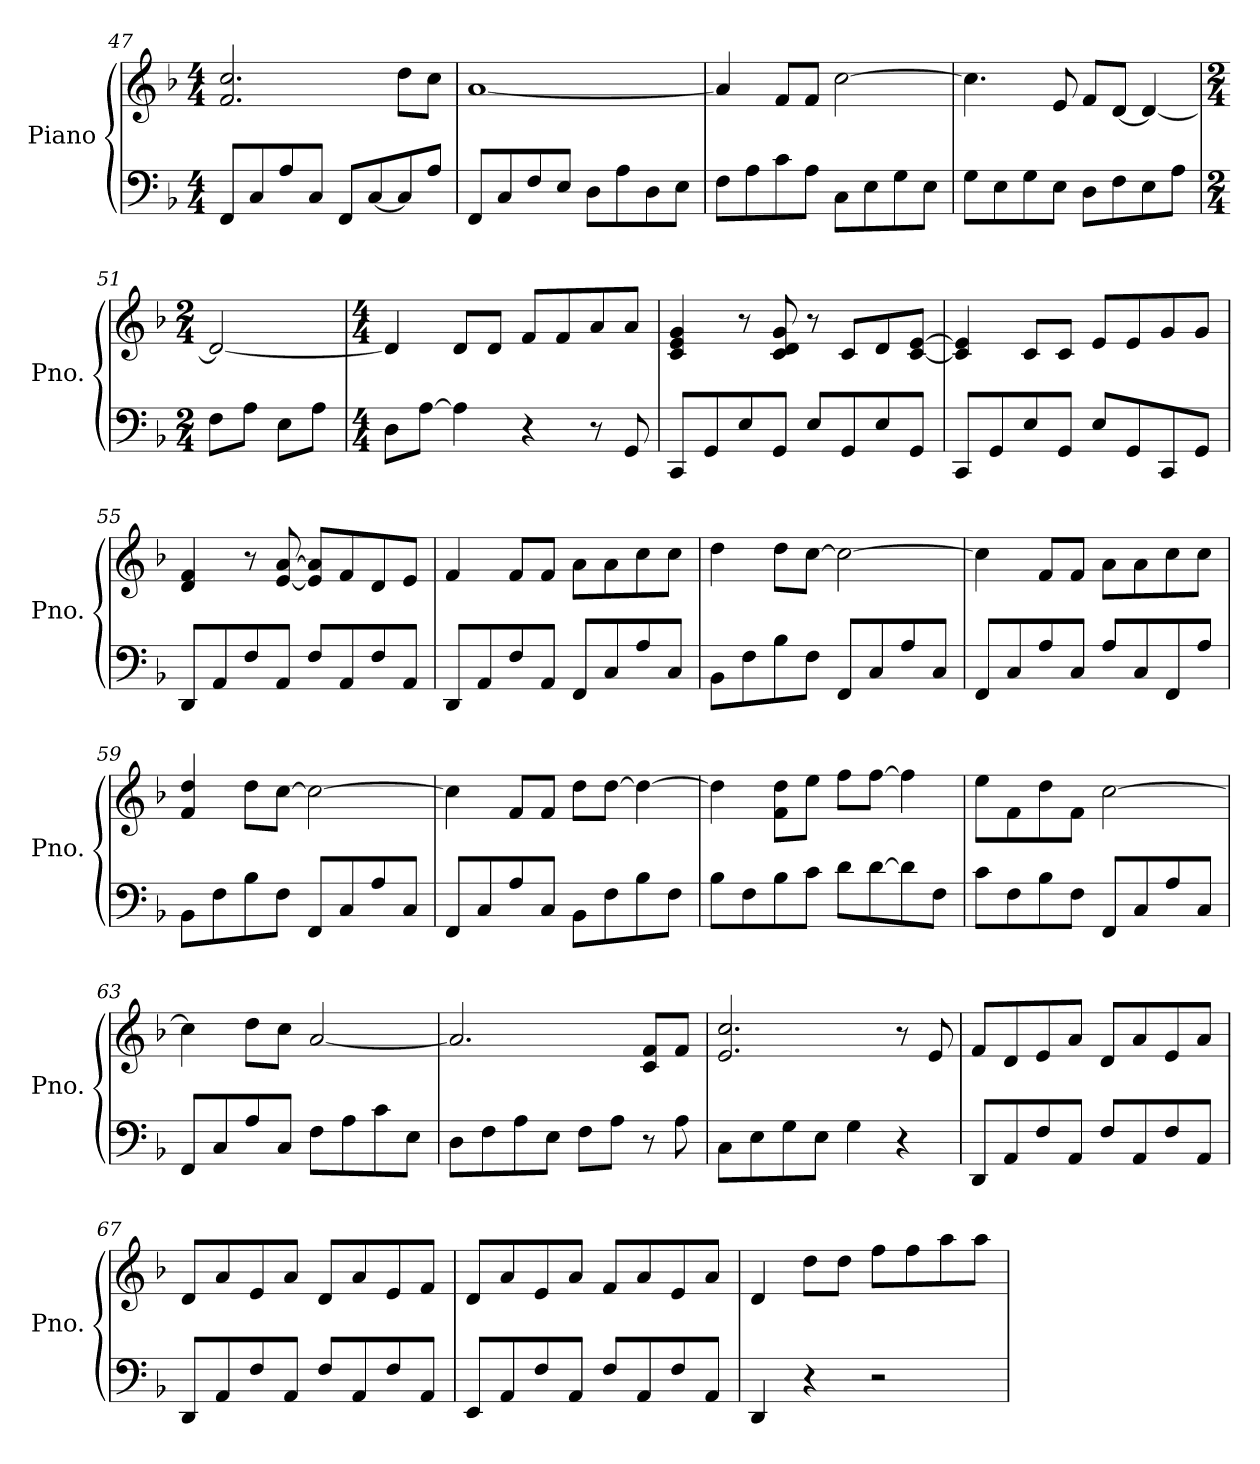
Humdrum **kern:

**kern	**kern
*part1	*part1
*staff2	*staff1
*I"Piano	*
*I'Pno.	*
*clefF4	*clefG2
*k[b-]	*k[b-]
*M4/4	*M4/4
=47	=47
8FF/L	2.f/ 2.cc/
8C/	.
8A/	.
8C/J	.
8FF/L	.
[8C/	.
8C/]	8dd\L
8A/J	8cc\J
=48	=48
8FF/L	[1a
8C/	.
8F/	.
8E/J	.
8D\L	.
8A\	.
8D\	.
8E\J	.
!!LO:LB:g=z
=49	=49
8F\L	4a/]
8A\	.
8c\	8f/L
8A\J	8f/J
8C\L	[2cc\
8E\	.
8G\	.
8E\J	.
=50	=50
8G\L	4.cc\]
8E\	.
8G\	.
8E\J	8e/
8D\L	8f/L
8F\	[8d/J
8E\	4d/_
8A\J	.
=51	=51
*M2/4	*M2/4
8F\L	2d/_
8A\J	.
8E\L	.
8A\J	.
=52	=52
*M4/4	*M4/4
8D\L	4d/]
[8A\J	.
4A\]	8d/L
.	8d/J
4r	8f/L
.	8f/
8r	8a/
8GG/	8a/J
!!LO:LB:g=z
=53	=53
8CC/L	4c/ 4e/ 4g/
8GG/	.
8E/	8r
8GG/J	8c/ 8d/ 8g/
8E/L	8r
8GG/	8c/L
8E/	8d/
8GG/J	[8c/ [8e/J
=54	=54
8CC/L	4c/] 4e/]
8GG/	.
8E/	8c/L
8GG/J	8c/J
8E/L	8e/L
8GG/	8e/
8CC/	8g/
8GG/J	8g/J
=55	=55
8DD/L	4d/ 4f/
8AA/	.
8F/	8r
8AA/J	[8e/ [8a/
8F/L	8e/] 8a/]L
8AA/	8f/
8F/	8d/
8AA/J	8e/J
=56	=56
8DD/L	4f/
8AA/	.
8F/	8f/L
8AA/J	8f/J
8FF/L	8a\L
8C/	8a\
8A/	8cc\
8C/J	8cc\J
!!LO:LB:g=z
=57	=57
8BB-\L	4dd\
8F\	.
8B-\	8dd\L
8F\J	[8cc\J
8FF/L	2cc\_
8C/	.
8A/	.
8C/J	.
=58	=58
8FF/L	4cc\]
8C/	.
8A/	8f/L
8C/J	8f/J
8A/L	8a\L
8C/	8a\
8FF/	8cc\
8A/J	8cc\J
=59	=59
8BB-\L	4f/ 4dd/
8F\	.
8B-\	8dd\L
8F\J	[8cc\J
8FF/L	2cc\_
8C/	.
8A/	.
8C/J	.
=60	=60
8FF/L	4cc\]
8C/	.
8A/	8f/L
8C/J	8f/J
8BB-\L	8dd\L
8F\	[8dd\J
8B-\	4dd\_
8F\J	.
!!LO:LB:g=z
=61	=61
8B-\L	4dd\]
8F\	.
8B-\	8f\ 8dd\L
8c\J	8ee\J
8d\L	8ff\L
[8d\	[8ff\J
8d\]	4ff\]
8F\J	.
=62	=62
8c\L	8ee\L
8F\	8f\
8B-\	8dd\
8F\J	8f\J
8FF/L	[2cc\
8C/	.
8A/	.
8C/J	.
=63	=63
8FF/L	4cc\]
8C/	.
8A/	8dd\L
8C/J	8cc\J
8F\L	[2a/
8A\	.
8c\	.
8E\J	.
=64	=64
8D\L	2.a/]
8F\	.
8A\	.
8E\J	.
8F\L	.
8A\J	.
8r	8c/ 8f/L
8A\	8f/J
!!LO:LB:g=z
=65	=65
8C\L	2.e/ 2.cc/
8E\	.
8G\	.
8E\J	.
4G\	.
4r	8r
.	8e/
=66	=66
8DD/L	8f/L
8AA/	8d/
8F/	8e/
8AA/J	8a/J
8F/L	8d/L
8AA/	8a/
8F/	8e/
8AA/J	8a/J
=67	=67
8DD/L	8d/L
8AA/	8a/
8F/	8e/
8AA/J	8a/J
8F/L	8d/L
8AA/	8a/
8F/	8e/
8AA/J	8f/J
=68	=68
8EE/L	8d/L
8AA/	8a/
8F/	8e/
8AA/J	8a/J
8F/L	8f/L
8AA/	8a/
8F/	8e/
8AA/J	8a/J
!!LO:LB:g=z
=69	=69
4DD/	4d/
4r	8dd\L
.	8dd\J
2r	8ff\L
.	8ff\
.	8aa\
.	8aa\J
=	=
*-	*-
